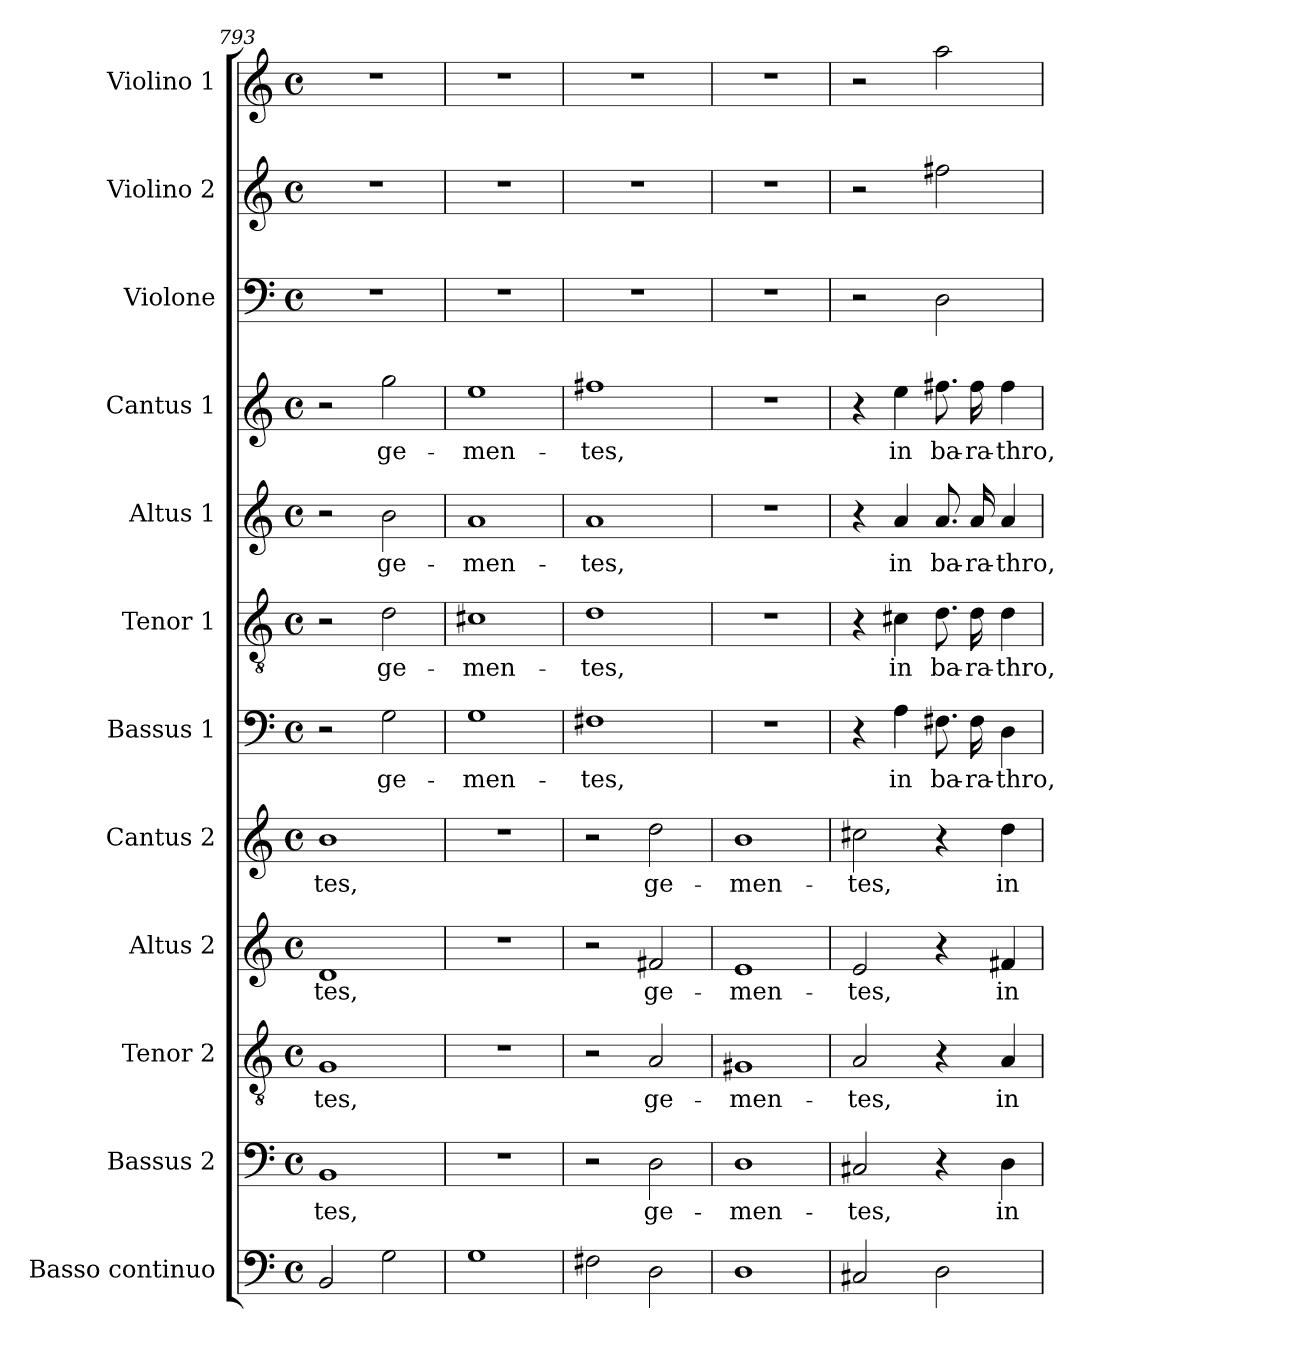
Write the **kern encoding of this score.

**kern	**kern	**text	**kern	**text	**kern	**text	**kern	**text	**kern	**text	**kern	**text	**kern	**text	**kern	**text	**kern	**kern	**kern
*part12	*part11	*part11	*part10	*part10	*part9	*part9	*part8	*part8	*part7	*part7	*part6	*part6	*part5	*part5	*part4	*part4	*part3	*part2	*part1
*staff12	*staff11	*staff11	*staff10	*staff10	*staff9	*staff9	*staff8	*staff8	*staff7	*staff7	*staff6	*staff6	*staff5	*staff5	*staff4	*staff4	*staff3	*staff2	*staff1
*I"Basso continuo	*I"Bassus 2	*	*I"Tenor 2	*	*I"Altus 2	*	*I"Cantus 2	*	*I"Bassus 1	*	*I"Tenor 1	*	*I"Altus 1	*	*I"Cantus 1	*	*I"Violone	*I"Violino 2	*I"Violino 1
*I'BC	*I'B2	*	*I'T2	*	*I'A2	*	*I'C2	*	*I'B1	*	*I'T1	*	*I'A1	*	*I'C1	*	*I'Vn	*I'V2	*I'V1
!!LO:PB:g=z
*clefF4	*clefF4	*	*clefGv2	*	*clefG2	*	*clefG2	*	*clefF4	*	*clefGv2	*	*clefG2	*	*clefG2	*	*clefF4	*clefG2	*clefG2
*ITrd7c12	*	*	*	*	*	*	*	*	*	*	*	*	*	*	*	*	*ITrd7c12	*	*
*k[]	*k[]	*	*k[]	*	*k[]	*	*k[]	*	*k[]	*	*k[]	*	*k[]	*	*k[]	*	*k[]	*k[]	*k[]
*C:	*C:	*	*C:	*	*C:	*	*C:	*	*C:	*	*C:	*	*C:	*	*C:	*	*C:	*C:	*C:
*M4/4	*M4/4	*	*M4/4	*	*M4/4	*	*M4/4	*	*M4/4	*	*M4/4	*	*M4/4	*	*M4/4	*	*M4/4	*M4/4	*M4/4
*met(c)	*met(c)	*	*met(c)	*	*met(c)	*	*met(c)	*	*met(c)	*	*met(c)	*	*met(c)	*	*met(c)	*	*met(c)	*met(c)	*met(c)
=793	=793	=793	=793	=793	=793	=793	=793	=793	=793	=793	=793	=793	=793	=793	=793	=793	=793	=793	=793
!	!	!LO:LY:b	!	!LO:LY:b	!	!LO:LY:b	!	!LO:LY:b	!	!	!	!	!	!	!	!	!	!	!
2BBB/	1BB	-tes,	1G	-tes,	1d	-tes,	1b	-tes,	2r	.	2r	.	2r	.	2r	.	1r	1r	1r
!	!	!	!	!	!	!	!	!	!	!LO:LY:b	!	!LO:LY:b	!	!LO:LY:b	!	!LO:LY:b	!	!	!
2GG\	.	.	.	.	.	.	.	.	2G\	ge-	2d\	ge-	2b\	ge-	2gg\	ge-	.	.	.
=794	=794	=794	=794	=794	=794	=794	=794	=794	=794	=794	=794	=794	=794	=794	=794	=794	=794	=794	=794
!	!	!	!	!	!	!	!	!	!	!LO:LY:b	!	!LO:LY:b	!	!LO:LY:b	!	!LO:LY:b	!	!	!
1GG	1r	.	1r	.	1r	.	1r	.	1G	-men-	1c#X	-men-	1a	-men-	1ee	-men-	1r	1r	1r
=795	=795	=795	=795	=795	=795	=795	=795	=795	=795	=795	=795	=795	=795	=795	=795	=795	=795	=795	=795
!	!	!	!	!	!	!	!	!	!	!LO:LY:b	!	!LO:LY:b	!	!LO:LY:b	!	!LO:LY:b	!	!	!
2FF#X\	2r	.	2r	.	2r	.	2r	.	1F#X	-tes,	1d	-tes,	1a	-tes,	1ff#X	-tes,	1r	1r	1r
!	!	!LO:LY:b	!	!LO:LY:b	!	!LO:LY:b	!	!LO:LY:b	!	!	!	!	!	!	!	!	!	!	!
2DD\	2D\	ge-	2A/	ge-	2f#X/	ge-	2dd\	ge-	.	.	.	.	.	.	.	.	.	.	.
=796	=796	=796	=796	=796	=796	=796	=796	=796	=796	=796	=796	=796	=796	=796	=796	=796	=796	=796	=796
!	!	!LO:LY:b	!	!LO:LY:b	!	!LO:LY:b	!	!LO:LY:b	!	!	!	!	!	!	!	!	!	!	!
1DD	1D	-men-	1G#X	-men-	1e	-men-	1b	-men-	1r	.	1r	.	1r	.	1r	.	1r	1r	1r
=797	=797	=797	=797	=797	=797	=797	=797	=797	=797	=797	=797	=797	=797	=797	=797	=797	=797	=797	=797
!	!	!LO:LY:b	!	!LO:LY:b	!	!LO:LY:b	!	!LO:LY:b	!	!	!	!	!	!	!	!	!	!	!
2CC#X/	2C#X/	-tes,	2A/	-tes,	2e/	-tes,	2cc#X\	-tes,	4r	.	4r	.	4r	.	4r	.	2r	2r	2r
!	!	!	!	!	!	!	!	!	!	!LO:LY:b	!	!LO:LY:b	!	!LO:LY:b	!	!LO:LY:b	!	!	!
.	.	.	.	.	.	.	.	.	4A\	in	4c#X\	in	4a/	in	4ee\	in	.	.	.
!	!	!	!	!	!	!	!	!	!	!LO:LY:b	!	!LO:LY:b	!	!LO:LY:b	!	!LO:LY:b	!	!	!
2DD\	4r	.	4r	.	4r	.	4r	.	8.F#X\	ba-	8.d\	ba-	8.a/	ba-	8.ff#X\	ba-	2DD\	2ff#X\	2aa\
!	!	!	!	!	!	!	!	!	!	!LO:LY:b	!	!LO:LY:b	!	!LO:LY:b	!	!LO:LY:b	!	!	!
.	.	.	.	.	.	.	.	.	16F#\	-ra-	16d\	-ra-	16a/	-ra-	16ff#\	-ra-	.	.	.
!	!	!LO:LY:b	!	!LO:LY:b	!	!LO:LY:b	!	!LO:LY:b	!	!LO:LY:b	!	!LO:LY:b	!	!LO:LY:b	!	!LO:LY:b	!	!	!
.	4D\	in	4A/	in	4f#X/	in	4dd\	in	4D\	-thro,	4d\	-thro,	4a/	-thro,	4ff#\	-thro,	.	.	.
=	=	=	=	=	=	=	=	=	=	=	=	=	=	=	=	=	=	=	=
*-	*-	*-	*-	*-	*-	*-	*-	*-	*-	*-	*-	*-	*-	*-	*-	*-	*-	*-	*-
